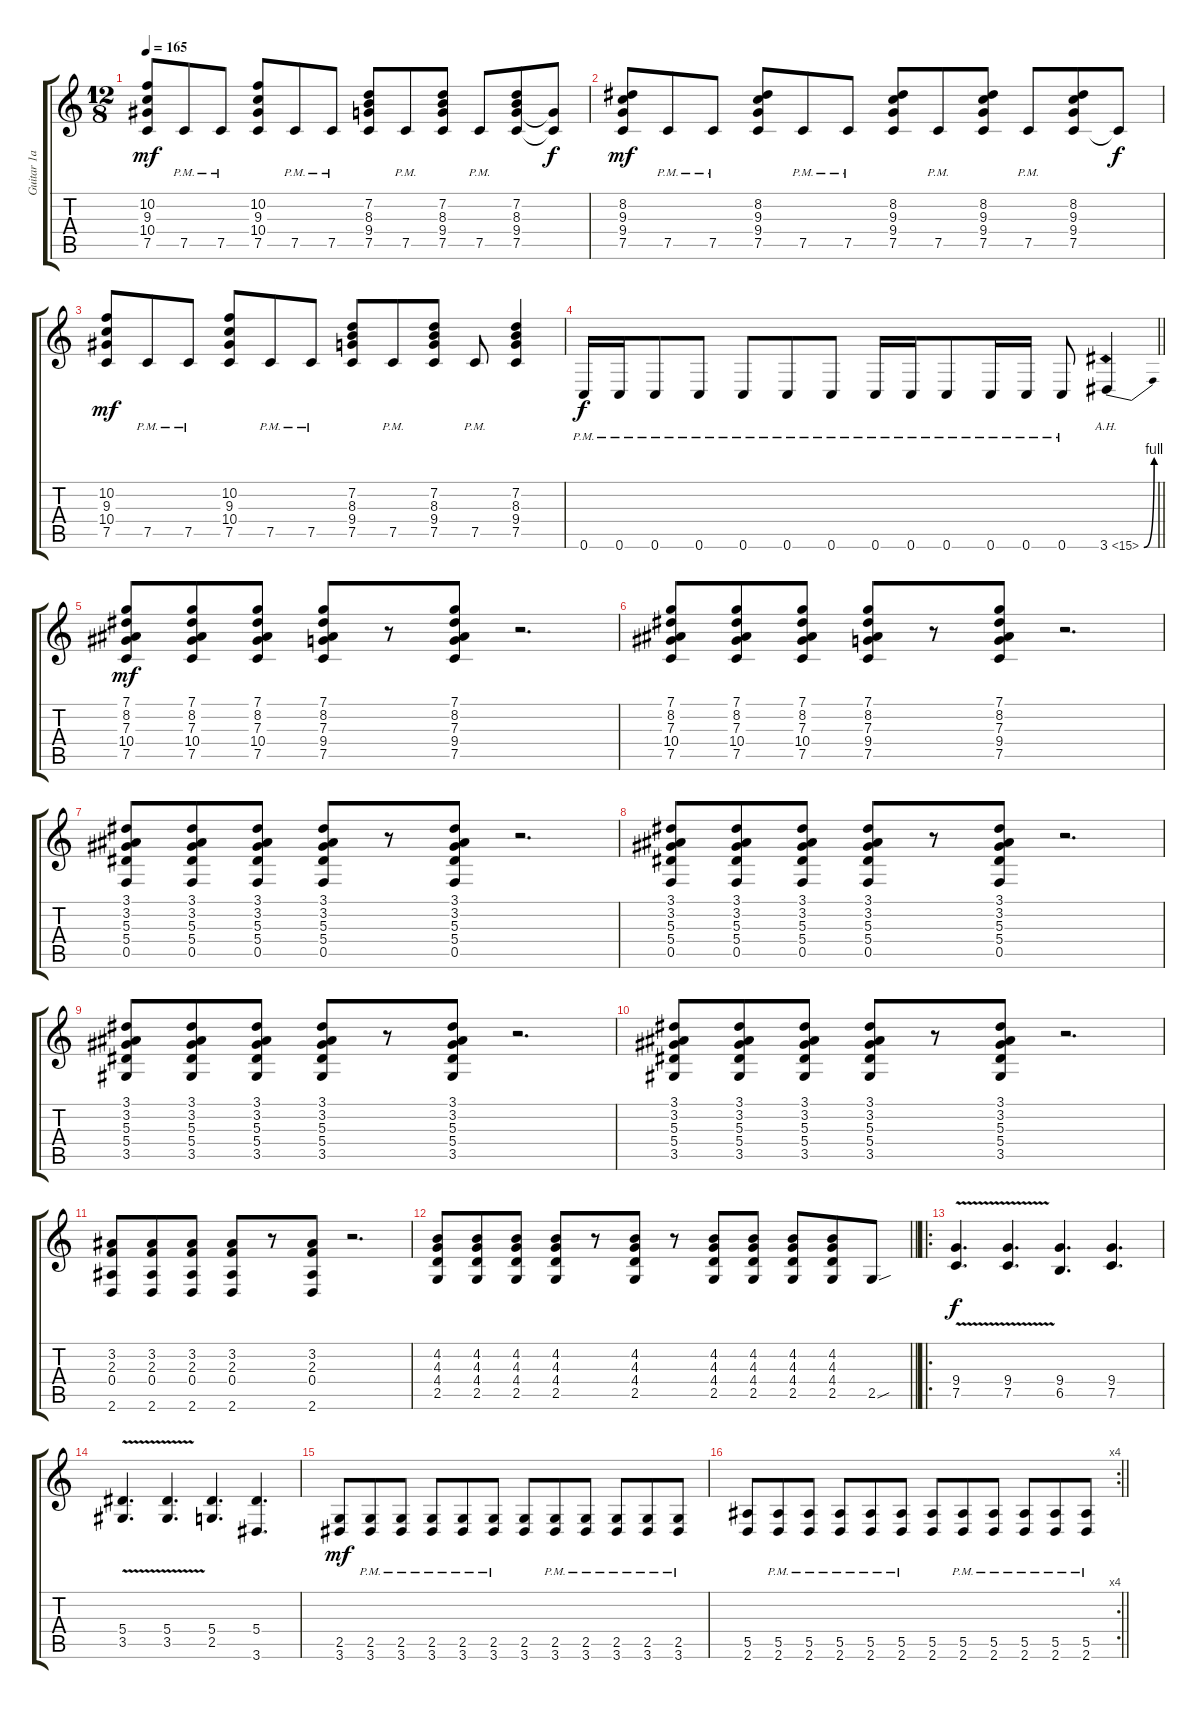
\track ("Guitar 1a" "Guitar 1a") {instrument distortionguitar}
\staff {score tabs}
\tuning (C4 G3 Eb3 Bb2 F2 C2) {hide}
\ts (12 8)
\tempo 165
\clef g2
\ks c
(10.2 9.3 10.4 7.5).8{dy mf} 7.5{pm}.8 7.5{pm}.8 (10.2 9.3 10.4 7.5).8 7.5{pm}.8 7.5{pm}.8 (7.2 8.3 9.4 7.5).8 7.5{pm}.8 (7.2 8.3 9.4 7.5).8 7.5{pm}.8 (7.2 8.3 9.4 7.5).8 (9.4{t} 7.5{t}).8{dy f} |
(8.2 9.3 9.4 7.5).8{dy mf} 7.5{pm}.8 7.5{pm}.8 (8.2 9.3 9.4 7.5).8 7.5{pm}.8 7.5{pm}.8 (8.2 9.3 9.4 7.5).8 7.5{pm}.8 (8.2 9.3 9.4 7.5).8 7.5{pm}.8 (8.2 9.3 9.4 7.5).8 7.5{t}.8{dy f} |
(10.2 9.3 10.4 7.5).8{dy mf} 7.5{pm}.8 7.5{pm}.8 (10.2 9.3 10.4 7.5).8 7.5{pm}.8 7.5{pm}.8 (7.2 8.3 9.4 7.5).8 7.5{pm}.8 (7.2 8.3 9.4 7.5).8 7.5{pm}.8 (7.2 8.3 9.4 7.5).4 |
\barLineRight lightlight
0.6{pm}.16{dy f} 0.6{pm}.16 0.6{pm}.8 0.6{pm}.8 0.6{pm}.8 0.6{pm}.8 0.6{pm}.8 0.6{pm}.16 0.6{pm}.16 0.6{pm}.8 0.6{pm}.16 0.6{pm}.16 0.6{pm}.8 3.6{be (bend 0 0 60 4) ah 12}.4 |
\section ("" "")
(7.1 8.2 7.3 10.4 7.5).8{dy mf} (7.1 8.2 7.3 10.4 7.5).8 (7.1 8.2 7.3 10.4 7.5).8 (7.1 8.2 7.3 9.4 7.5).8 r.8 (7.1 8.2 7.3 9.4 7.5).8 r.2{d} |
(7.1 8.2 7.3 10.4 7.5).8 (7.1 8.2 7.3 10.4 7.5).8 (7.1 8.2 7.3 10.4 7.5).8 (7.1 8.2 7.3 9.4 7.5).8 r.8 (7.1 8.2 7.3 9.4 7.5).8 r.2{d} |
(3.1 3.2 5.3 5.4 0.5).8 (3.1 3.2 5.3 5.4 0.5).8 (3.1 3.2 5.3 5.4 0.5).8 (3.1 3.2 5.3 5.4 0.5).8 r.8 (3.1 3.2 5.3 5.4 0.5).8 r.2{d} |
(3.1 3.2 5.3 5.4 0.5).8 (3.1 3.2 5.3 5.4 0.5).8 (3.1 3.2 5.3 5.4 0.5).8 (3.1 3.2 5.3 5.4 0.5).8 r.8 (3.1 3.2 5.3 5.4 0.5).8 r.2{d} |
(3.1 3.2 5.3 5.4 3.5).8 (3.1 3.2 5.3 5.4 3.5).8 (3.1 3.2 5.3 5.4 3.5).8 (3.1 3.2 5.3 5.4 3.5).8 r.8 (3.1 3.2 5.3 5.4 3.5).8 r.2{d} |
(3.1 3.2 5.3 5.4 3.5).8 (3.1 3.2 5.3 5.4 3.5).8 (3.1 3.2 5.3 5.4 3.5).8 (3.1 3.2 5.3 5.4 3.5).8 r.8 (3.1 3.2 5.3 5.4 3.5).8 r.2{d} |
(3.2 2.3 0.4 2.6).8 (3.2 2.3 0.4 2.6).8 (3.2 2.3 0.4 2.6).8 (3.2 2.3 0.4 2.6).8 r.8 (3.2 2.3 0.4 2.6).8 r.2{d} |
\barLineRight lightlight
(4.2 4.3 4.4 2.5).8 (4.2 4.3 4.4 2.5).8 (4.2 4.3 4.4 2.5).8 (4.2 4.3 4.4 2.5).8 r.8 (4.2 4.3 4.4 2.5).8 r.8 (4.2 4.3 4.4 2.5).8 (4.2 4.3 4.4 2.5).8 (4.2 4.3 4.4 2.5).8 (4.2 4.3 4.4 2.5).8 2.5{sou}.8 |
\ro
\section ("" "")
(9.4{v} 7.5{v}).4{d dy f} (9.4{v} 7.5{v}).4{d} (9.4 6.5).4{d} (9.4 7.5).4{d} |
(5.4{v} 3.5{v}).4{d} (5.4{v} 3.5{v}).4{d} (5.4 2.5).4{d} (5.4 3.6).4{d} |
(2.5 3.6).8{dy mf} (2.5{pm} 3.6{pm}).8 (2.5{pm} 3.6{pm}).8 (2.5{pm} 3.6{pm}).8 (2.5{pm} 3.6{pm}).8 (2.5{pm} 3.6{pm}).8 (2.5 3.6).8 (2.5{pm} 3.6{pm}).8 (2.5{pm} 3.6{pm}).8 (2.5{pm} 3.6{pm}).8 (2.5{pm} 3.6{pm}).8 (2.5{pm} 3.6{pm}).8 |
\rc 4
\barLineRight lightlight
(5.5 2.6).8 (5.5{pm} 2.6{pm}).8 (5.5{pm} 2.6{pm}).8 (5.5{pm} 2.6{pm}).8 (5.5{pm} 2.6{pm}).8 (5.5{pm} 2.6{pm}).8 (5.5 2.6).8 (5.5{pm} 2.6{pm}).8 (5.5{pm} 2.6{pm}).8 (5.5{pm} 2.6{pm}).8 (5.5{pm} 2.6{pm}).8 (5.5{pm} 2.6{pm}).8
